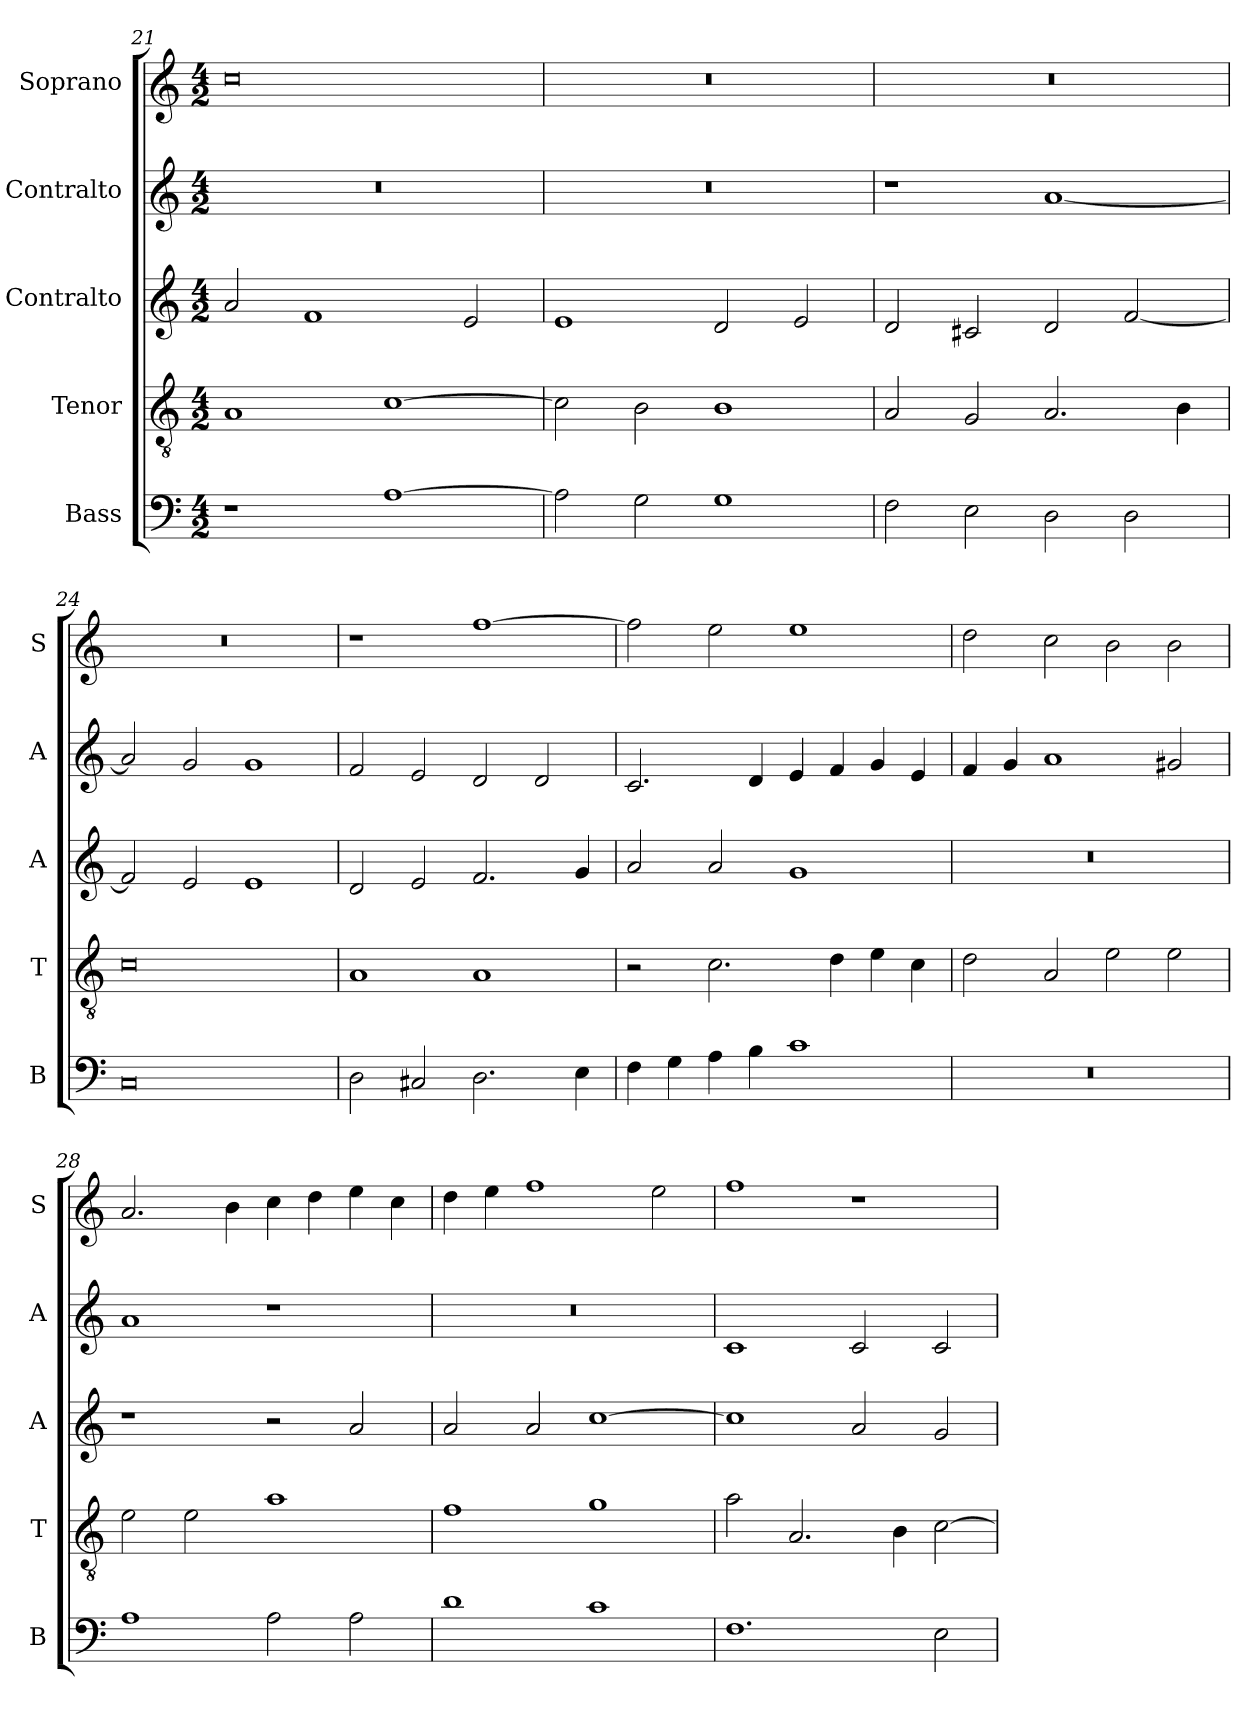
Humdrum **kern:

**kern	**kern	**kern	**kern	**kern
*part5	*part4	*part3	*part2	*part1
*staff5	*staff4	*staff3	*staff2	*staff1
*I"Bass	*I"Tenor	*I"Contralto	*I"Contralto	*I"Soprano
*I'B	*I'T	*I'A	*I'A	*I'S
*clefF4	*clefGv2	*clefG2	*clefG2	*clefG2
*k[]	*k[]	*k[]	*k[]	*k[]
*A:aeo	*A:aeo	*A:aeo	*A:aeo	*A:aeo
*M4/2	*M4/2	*M4/2	*M4/2	*M4/2
=21	=21	=21	=21	=21
1r	1A	2a	0r	0cc
.	.	1f	.	.
[1A	[1c	.	.	.
.	.	2e	.	.
=22	=22	=22	=22	=22
2A]	2c]	1e	0r	0r
2G	2B	.	.	.
1G	1B	2d	.	.
.	.	2e	.	.
=23	=23	=23	=23	=23
2F	2A	2d	1r	0r
2E	2G	2c#X	.	.
2D	2.A	2d	[1a	.
2D	.	[2f	.	.
.	4B	.	.	.
=24	=24	=24	=24	=24
0C	0c	2f]	2a]	0r
.	.	2e	2g	.
.	.	1e	1g	.
=25	=25	=25	=25	=25
2D	1A	2d	2f	1r
2C#X	.	2e	2e	.
2.D	1A	2.f	2d	[1ff
.	.	.	2d	.
4E	.	4g	.	.
=26	=26	=26	=26	=26
4F	2r	2a	2.c	2ff]
4G	.	.	.	.
4A	2.c	2a	.	2ee
4B	.	.	4d	.
1c	.	1g	4e	1ee
.	4d	.	4f	.
.	4e	.	4g	.
.	4c	.	4e	.
=27	=27	=27	=27	=27
0r	2d	0r	4f	2dd
.	.	.	4g	.
.	2A	.	1a	2cc
.	2e	.	.	2b
.	2e	.	2g#X	2b
=28	=28	=28	=28	=28
1A	2e	1r	1a	2.a
.	2e	.	.	.
.	.	.	.	4b
2A	1a	2r	1r	4cc
.	.	.	.	4dd
2A	.	2a	.	4ee
.	.	.	.	4cc
=29	=29	=29	=29	=29
1d	1f	2a	0r	4dd
.	.	.	.	4ee
.	.	2a	.	1ff
1c	1g	[1cc	.	.
.	.	.	.	2ee
=30	=30	=30	=30	=30
1.F	2a	1cc]	1c	1ff
.	2.A	.	.	.
.	.	2a	2c	1r
.	4B	.	.	.
2E	[2c	2g	2c	.
=	=	=	=	=
*-	*-	*-	*-	*-
